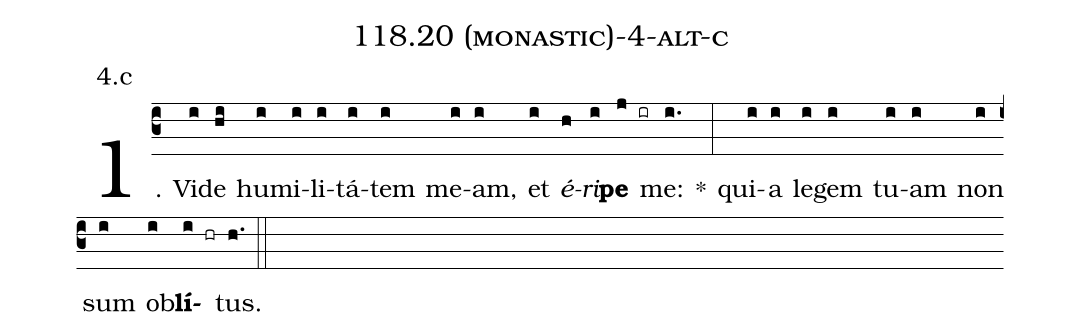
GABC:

name: 118.20 (monastic)-4-alt-c;
annotation: 4.c;
%%
(c3)1. Vi(i)de(hi) hu(i)mi(i)li(i)tá(i)tem(i) me(i)am,(i) et(i) <i>é</i>(h)<i>ri</i>(i)<b>pe</b>(j ir) me:(i.) *(:) qui(i)a(i) le(i)gem(i) tu(i)am(i) non(i) sum(i) ob(i)<b>lí</b>(i hr)tus.(h.) (::)
